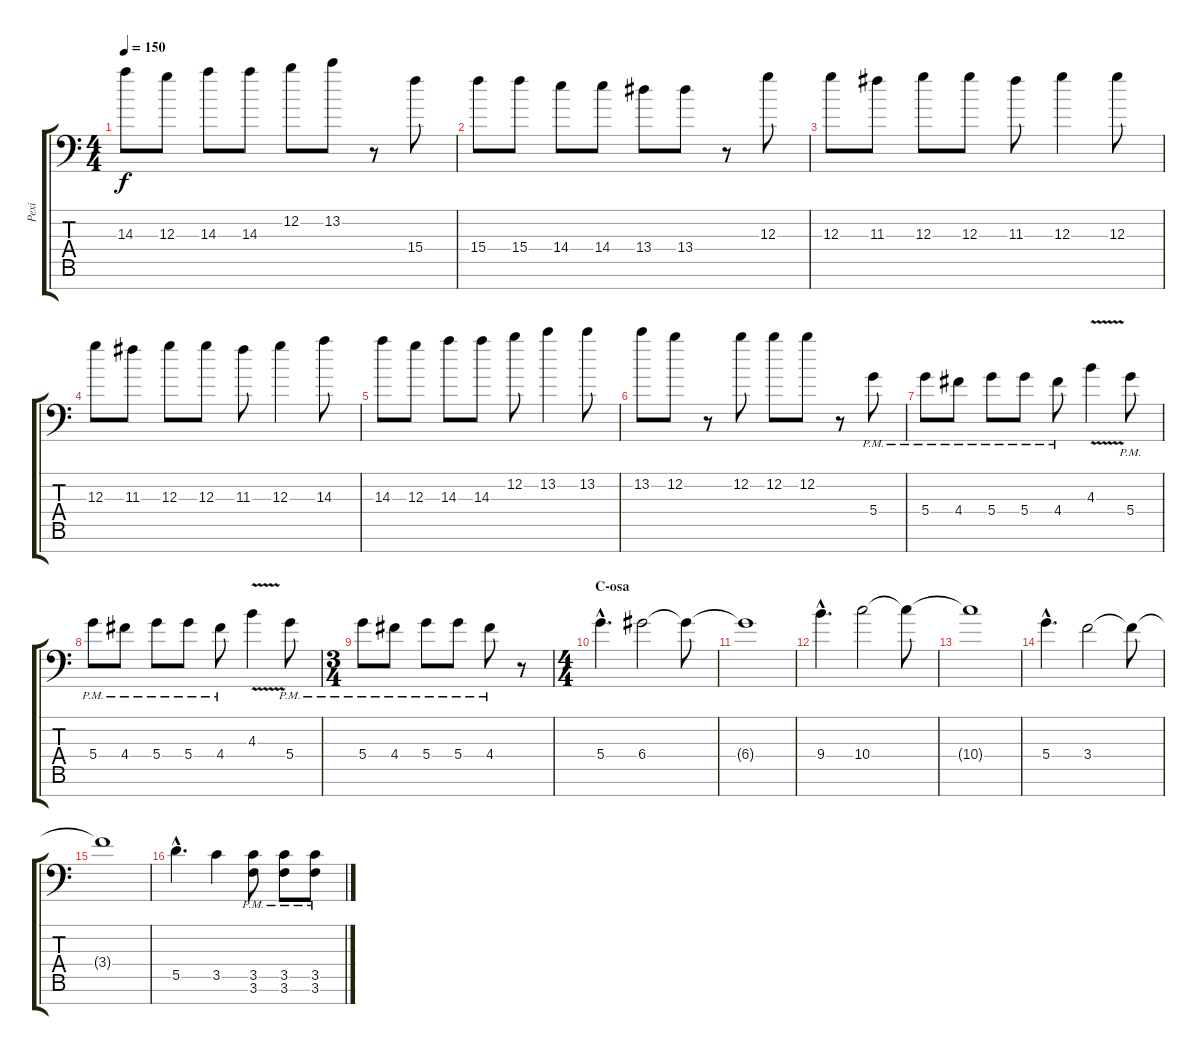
\track ("Pexi" "Pexi") {instrument distortionguitar}
\staff {score tabs}
\tuning (E4 B3 G3 D3 A2 D2 A1) {hide}
\ts (4 4)
\tempo 150
\clef f4
\ks c
14.3.8{dy f} 12.3.8 14.3.8 14.3.8 12.2.8 13.2.8 r.8 15.4.8 |
15.4.8 15.4.8 14.4.8 14.4.8 13.4.8 13.4.8 r.8 12.3.8 |
12.3.8 11.3.8 12.3.8 12.3.8 11.3.8 12.3.4 12.3.8 |
12.3.8 11.3.8 12.3.8 12.3.8 11.3.8 12.3.4 14.3.8 |
14.3.8 12.3.8 14.3.8 14.3.8 12.2.8 13.2.4 13.2.8 |
13.2.8 12.2.8 r.8 12.2.8 12.2.8 12.2.8 r.8 5.4{pm}.8 |
5.4{pm}.8 4.4{pm}.8 5.4{pm}.8 5.4{pm}.8 4.4{pm}.8 4.3{v}.4{instrument guitarharmonics} 5.4{pm}.8{instrument distortionguitar} |
5.4{pm}.8 4.4{pm}.8 5.4{pm}.8 5.4{pm}.8 4.4{pm}.8 4.3{v}.4{instrument guitarharmonics} 5.4{pm}.8{instrument distortionguitar} |
\ts (3 4)
5.4{pm}.8 4.4{pm}.8 5.4{pm}.8 5.4{pm}.8 4.4{pm}.8 r.8 |
\ts (4 4)
\section ("" "C-osa")
5.4{hac}.4{d} 6.4.2 6.4{t}.8 |
6.4{t}.1 |
9.4{hac}.4{d} 10.4.2 10.4{t}.8 |
10.4{t}.1 |
5.4{hac}.4{d} 3.4.2 3.4{t}.8 |
3.4{t}.1 |
5.5{hac}.4{d} 3.5.4 (3.5{pm} 3.6{pm}).8 (3.5{pm} 3.6{pm}).8 (3.5{pm} 3.6{pm}).8
